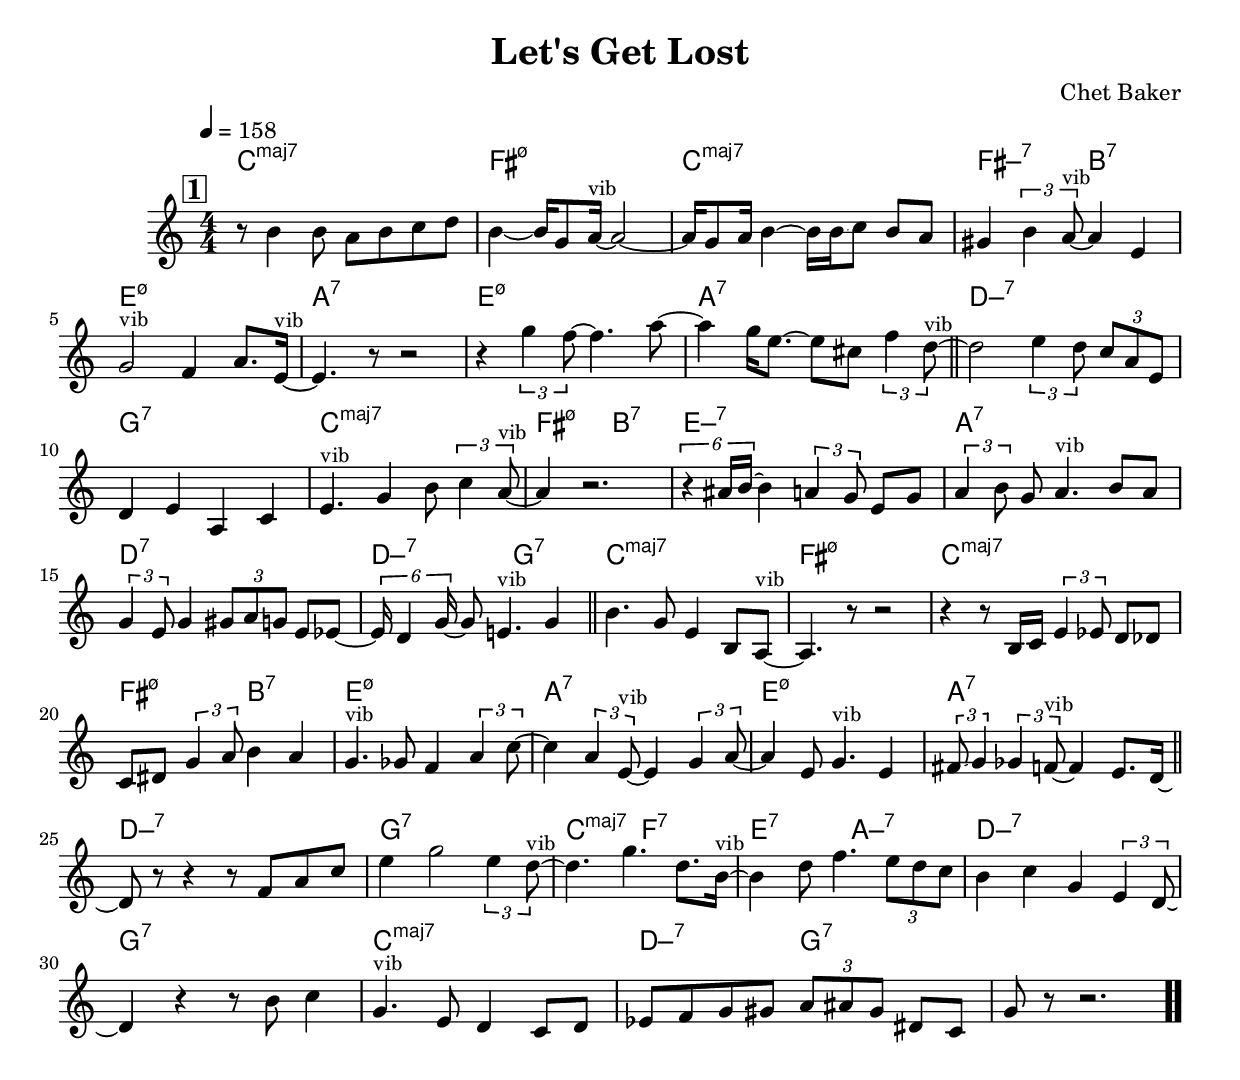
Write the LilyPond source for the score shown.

\version "2.13.2"

#(ly:set-option 'point-and-click #f)

\header {
  title = "Let's Get Lost"
  composer = "Chet Baker"
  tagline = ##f
}
global =
{
    \override Staff.TimeSignature #'style = #'()
    \time 4/4
    \clef "treble"
    \key c \major
    \override Rest #'direction = #'0
    \override MultiMeasureRest #'staff-position = #0
}
\score
{
<<
    \transpose c' c'

    \new ChordNames { \chords {
      \set majorSevenSymbol = \markup { "maj7" }
      \set minorChordModifier = \markup { \char ##x2013 }
      
      | c1:maj | fis1:min5-7 | c1:maj | fis2:min7 b2:7 | e1:min5-7 | a1:7 | e1:min5-7 | a1:7 
      | d1:min7 | g1:7 | c1:maj | fis2:min5-7 b2:7 | e1:min7 | a1:7 | d1:7 | d2:min7 g2:7 
      | c1:maj | fis1:min5-7 | c1:maj | fis2:min5-7 b2:7 | e1:min5-7 | a1:7 | e1:min5-7 | a1:7 
      | d1:min7 | g1:7 | c2:maj f2:7 | e2:7 a2:min7 | d1:min7 | g1:7 | c1:maj | d2:min7 g2:7|
      }
      }

    \new Staff
    <<
    \transpose c' c'

    {
      \global
  		%\override Score.MetronomeMark #'transparent = ##t
  		%\override Score.MetronomeMark #'stencil = ##f
  		
  		\override HorizontalBracket #'direction = #UP
  		\override HorizontalBracket #'bracket-flare = #'(0 . 0)
  		
  		\override TextSpanner #'dash-fraction = #1.0
  		\override TextSpanner #'bound-details #'left #'text = \markup{ \concat{\draw-line #'(0 . -1.0) \draw-line #'(1.0 . 0) }}
  		\override TextSpanner #'bound-details #'right #'text = \markup{ \concat{ \draw-line #'(1.0 . 0) \draw-line #'(0 . -1.0) }}
          \set Score.markFormatter = #format-mark-box-numbers


      \tempo 4 = 158
      \set Score.currentBarNumber = #1
     
      \bar "||" \mark \default r8 b'4 b'8 a'8 b'8 c''8 d''8 
      | b'4~ b'16 g'8 a'16~^\markup{\left-align \small vib} a'2~ 
      | a'16 g'8 a'16 b'4~ b'16 b'16\glissando  c''8 b'8 a'8 
      | gis'4 \tuplet 3/2 {b'4 a'8~^\markup{\left-align \small vib}} a'4 e'4 
      | g'2^\markup{\left-align \small vib} f'4 a'8. e'16~^\markup{\left-align \small vib} 
      | e'4. r8 r2 
      | r4 \tuplet 3/2 {g''4 f''8~} f''4. a''8~ 
      | a''4 g''16 e''8.~ e''8 cis''8 \tuplet 3/2 {f''4 d''8~^\markup{\left-align \small vib}} 
      \bar "||" d''2 \tuplet 3/2 {e''4 d''8} \tuplet 3/2 {c''8 a'8 e'8} 
      | d'4 e'4 a4 c'4 
      | e'4.^\markup{\left-align \small vib} g'4 b'8 \tuplet 3/2 {c''4 a'8~^\markup{\left-align \small vib}} 
      | a'4 r2. 
      | \tuplet 6/4 {r4 ais'16 b'16~} b'4 \tuplet 3/2 {a'4 g'8} e'8 g'8 
      | \tuplet 3/2 {a'4 b'8} g'8 a'4.^\markup{\left-align \small vib} b'8 a'8 
      | \tuplet 3/2 {g'4 e'8} g'4 \tuplet 3/2 {gis'8 a'8 g'8} e'8 es'8~ 
      | \tuplet 6/4 {es'16 d'4 g'16~} g'8 e'4.^\markup{\left-align \small vib} g'4 
      \bar "||" b'4. g'8 e'4 b8 a8~^\markup{\left-align \small vib} 
      | a4. r8 r2 
      | r4 r8 b16 c'16 \tuplet 3/2 {e'4 es'8} d'8 des'8 
      | c'8 dis'8 \tuplet 3/2 {g'4 a'8} b'4 a'4 
      | g'4.^\markup{\left-align \small vib} ges'8 f'4 \tuplet 3/2 {a'4 c''8~} 
      | c''4 \tuplet 3/2 {a'4 e'8~^\markup{\left-align \small vib}} e'4 \tuplet 3/2 {g'4 a'8~} 
      | a'4 e'8 g'4.^\markup{\left-align \small vib} e'4 
      | \tuplet 3/2 {fis'8\glissando  g'4} \tuplet 3/2 {ges'4 f'8~^\markup{\left-align \small vib}} f'4 e'8. d'16~ 
      \bar "||" d'8 r8 r4 r8 f'8 a'8 c''8 
      | e''4 g''2 \tuplet 3/2 {e''4 d''8~^\markup{\left-align \small vib}} 
      | d''4. g''4. d''8. b'16~^\markup{\left-align \small vib} 
      | b'4 d''8 f''4. \tuplet 3/2 {e''8 d''8 c''8} 
      | b'4 c''4 g'4 \tuplet 3/2 {e'4 d'8~} 
      | d'4 r4 r8 b'8 c''4 
      | g'4.^\markup{\left-align \small vib} e'8 d'4 c'8 d'8 
      | es'8 f'8 g'8 gis'8 \tuplet 3/2 {a'8 ais'8 gis'8} dis'8 c'8 
      | g'8 r8 r2.\bar  ".."
    }
    >>
>>    
}
